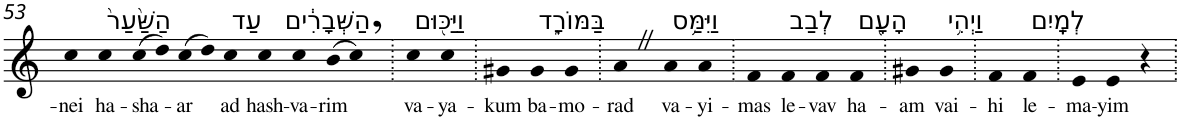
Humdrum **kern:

**kern	**text
*part1	*part1
*staff1	*staff1
*I"Piano	*
*I'Pno	*
!!LO:PB:g=z
*clefG2	*
*k[]	*
=53	=53
!	!LO:LY:b
4cc	-nei
!LO:TX:a:t=הַשַּׁ֙עַר֙	!
!	!LO:LY:b
4cc	ha-
!	!LO:LY:b
(>8cc	-sha-
8dd)	.
!	!LO:LY:b
(>8cc	-ar
8dd)	.
!LO:TX:a:t=עַד	!
!	!LO:LY:b
4cc	ad
!LO:TX:a:t=הַשְּׁבָרִ֔ים	!
!	!LO:LY:b
4cc	hash-
!	!LO:LY:b
4cc	-va-
!	!LO:LY:b
(>8b	-rim
8cc,)	.
=54.	=54.
!LO:TX:a:t=וַיַּכּ֖וּם	!
!	!LO:LY:b
4cc	va-
!	!LO:LY:b
4cc	-ya-
=55.	=55.
!	!LO:LY:b
4g#X	-kum
!LO:TX:a:t=בַּמּוֹרָ֑ד	!
!	!LO:LY:b
4g#	ba-
!	!LO:LY:b
4g#	-mo-
=56.	=56.
!	!LO:LY:b
4aZ	-rad
!LO:TX:a:t=וַיִּמַּ֥ס	!
!	!LO:LY:b
4a	va-
!	!LO:LY:b
4a	-yi-
=57.	=57.
!	!LO:LY:b
4f	-mas
!LO:TX:a:t=לְבַב	!
!	!LO:LY:b
4f	le-
!	!LO:LY:b
4f	-vav
!LO:TX:a:t=הָעָ֖ם	!
!	!LO:LY:b
4f	ha-
=58.	=58.
!	!LO:LY:b
4g#X	-am
!LO:TX:a:t=וַיְהִ֥י	!
!	!LO:LY:b
4g#	vai-
=59.	=59.
!	!LO:LY:b
4f	-hi
!LO:TX:a:t=לְמָֽיִם	!
!	!LO:LY:b
4f	le-
=60.	=60.
!	!LO:LY:b
4e	-ma-
!	!LO:LY:b
4e	-yim
4r	.
=.	=.
*-	*-
